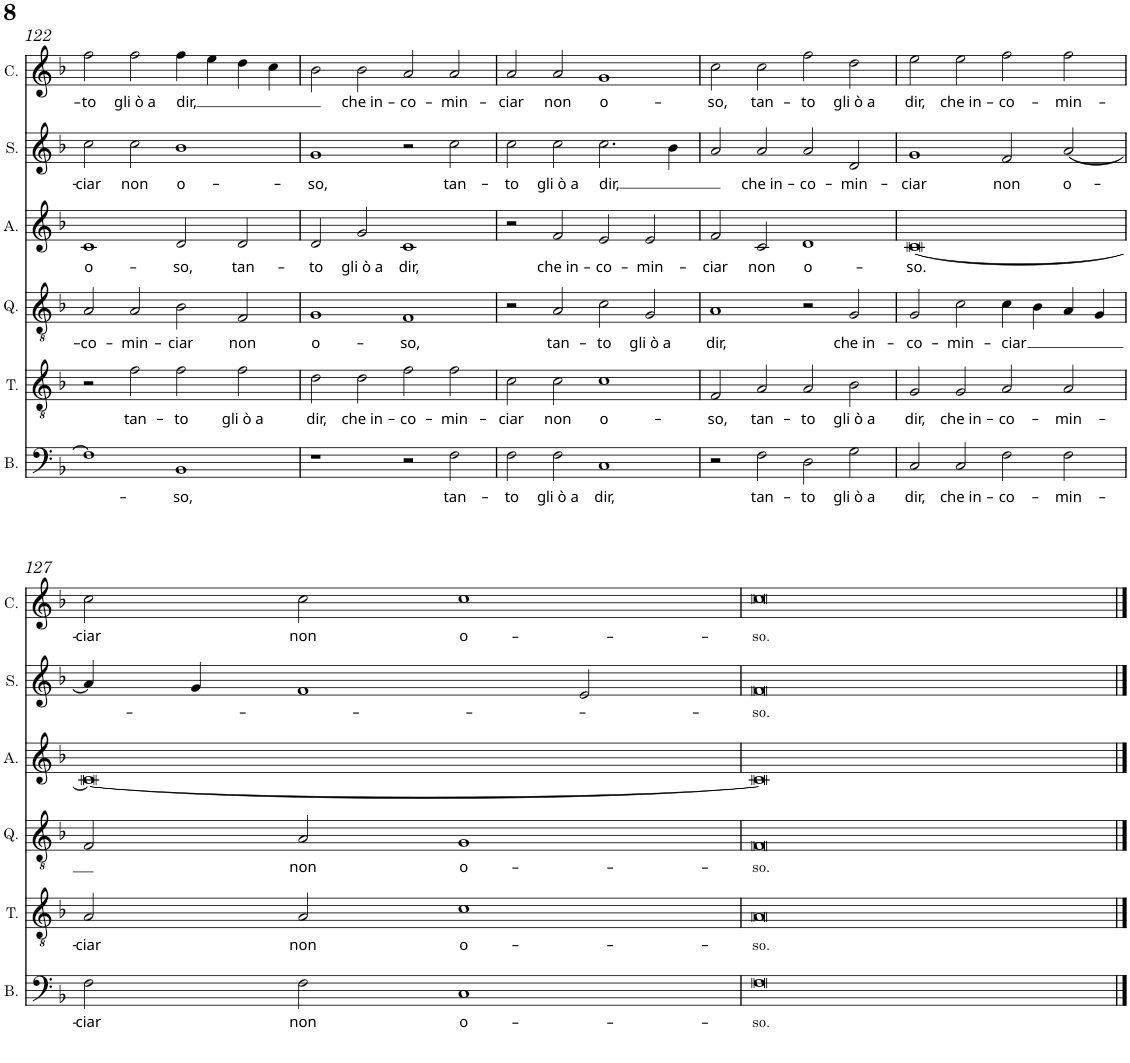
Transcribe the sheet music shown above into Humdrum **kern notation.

**kern	**text	**kern	**text	**kern	**text	**kern	**text	**kern	**text	**kern	**text
*part6	*part6	*part5	*part5	*part4	*part4	*part3	*part3	*part2	*part2	*part1	*part1
*staff6	*staff6	*staff5	*staff5	*staff4	*staff4	*staff3	*staff3	*staff2	*staff2	*staff1	*staff1
*I"Bassus	*	*I"Tenor	*	*I"Quintus	*	*I"Altus	*	*I"Sesta	*	*I"Cantus	*
*I'B.	*	*I'T.	*	*I'Q.	*	*I'A.	*	*I'S.	*	*I'C.	*
!!LO:PB:g=z
*clefF4	*	*clefGv2	*	*clefGv2	*	*clefG2	*	*clefG2	*	*clefG2	*
*k[b-]	*	*k[b-]	*	*k[b-]	*	*k[b-]	*	*k[b-]	*	*k[b-]	*
*M4/2	*	*M4/2	*	*M4/2	*	*M4/2	*	*M4/2	*	*M4/2	*
=122	=122	=122	=122	=122	=122	=122	=122	=122	=122	=122	=122
!	!	!	!	!	!LO:LY:b	!	!LO:LY:b	!	!LO:LY:b	!	!LO:LY:b
1F]	.	2r	.	2A/	-co-	1c	o-	2cc\	-ciar	2ff\	-to
!	!	!	!LO:LY:b	!	!LO:LY:b	!	!	!	!LO:LY:b	!	!LO:LY:b
.	.	2f\	tan-	2A/	-min-	.	.	2cc\	non	2ff\	gli ò a
!	!LO:LY:b	!	!LO:LY:b	!	!LO:LY:b	!	!LO:LY:b	!	!LO:LY:b	!	!LO:LY:b
1BB-	-so,	2f\	-to	2B-\	-ciar	2d/	-so,	1b-	o-	4ff\	dir,
.	.	.	.	.	.	.	.	.	.	4ee\	.
!	!	!	!LO:LY:b	!	!LO:LY:b	!	!LO:LY:b	!	!	!	!
.	.	2f\	gli ò a	2F/	non	2d/	tan-	.	.	4dd\	.
.	.	.	.	.	.	.	.	.	.	4cc\	.
=123	=123	=123	=123	=123	=123	=123	=123	=123	=123	=123	=123
!	!	!	!LO:LY:b	!	!LO:LY:b	!	!LO:LY:b	!	!LO:LY:b	!	!
1r	.	2d\	dir,	1G	o-	2d/	-to	1g	-so,	2b-\	.
!	!	!	!LO:LY:b	!	!	!	!LO:LY:b	!	!	!	!LO:LY:b
.	.	2d\	che in-	.	.	2g/	gli ò a	.	.	2b-\	che in-
!	!	!	!LO:LY:b	!	!LO:LY:b	!	!LO:LY:b	!	!	!	!LO:LY:b
2r	.	2f\	-co-	1F	-so,	1c	dir,	2r	.	2a/	-co-
!	!LO:LY:b	!	!LO:LY:b	!	!	!	!	!	!LO:LY:b	!	!LO:LY:b
2F\	tan-	2f\	-min-	.	.	.	.	2cc\	tan-	2a/	-min-
=124	=124	=124	=124	=124	=124	=124	=124	=124	=124	=124	=124
!	!LO:LY:b	!	!LO:LY:b	!	!	!	!	!	!LO:LY:b	!	!LO:LY:b
2F\	-to	2c\	-ciar	2r	.	2r	.	2cc\	-to	2a/	-ciar
!	!LO:LY:b	!	!LO:LY:b	!	!LO:LY:b	!	!LO:LY:b	!	!LO:LY:b	!	!LO:LY:b
2F\	gli ò a	2c\	non	2A/	tan-	2f/	che in-	2cc\	gli ò a	2a/	non
!	!LO:LY:b	!	!LO:LY:b	!	!LO:LY:b	!	!LO:LY:b	!	!LO:LY:b	!	!LO:LY:b
1C	dir,	1c	o-	2c\	-to	2e/	-co-	2.cc\	dir,	1g	o-
!	!	!	!	!	!LO:LY:b	!	!LO:LY:b	!	!	!	!
.	.	.	.	2G/	gli ò a	2e/	-min-	.	.	.	.
.	.	.	.	.	.	.	.	4b-\	.	.	.
=125	=125	=125	=125	=125	=125	=125	=125	=125	=125	=125	=125
!	!	!	!LO:LY:b	!	!LO:LY:b	!	!LO:LY:b	!	!	!	!LO:LY:b
2r	.	2F/	-so,	1A	dir,	2f/	-ciar	2a/	.	2cc\	-so,
!	!LO:LY:b	!	!LO:LY:b	!	!	!	!LO:LY:b	!	!LO:LY:b	!	!LO:LY:b
2F\	tan-	2A/	tan-	.	.	2c/	non	2a/	che in-	2cc\	tan-
!	!LO:LY:b	!	!LO:LY:b	!	!	!	!LO:LY:b	!	!LO:LY:b	!	!LO:LY:b
2D\	-to	2A/	-to	2r	.	1d	o-	2a/	-co-	2ff\	-to
!	!LO:LY:b	!	!LO:LY:b	!	!LO:LY:b	!	!	!	!LO:LY:b	!	!LO:LY:b
2G\	gli ò a	2B-\	gli ò a	2G/	che in-	.	.	2d/	-min-	2dd\	gli ò a
=126	=126	=126	=126	=126	=126	=126	=126	=126	=126	=126	=126
!	!LO:LY:b	!	!LO:LY:b	!	!LO:LY:b	!	!LO:LY:b	!	!LO:LY:b	!	!LO:LY:b
2C/	dir,	2G/	dir,	2G/	-co-	[<0c	-so.	1g	-ciar	2ee\	dir,
!	!LO:LY:b	!	!LO:LY:b	!	!LO:LY:b	!	!	!	!	!	!LO:LY:b
2C/	che in-	2G/	che in-	2c\	-min-	.	.	.	.	2ee\	che in-
!	!LO:LY:b	!	!LO:LY:b	!	!LO:LY:b	!	!	!	!LO:LY:b	!	!LO:LY:b
2F\	-co-	2A/	-co-	4c\	-ciar	.	.	2f/	non	2ff\	-co-
.	.	.	.	4B-\	.	.	.	.	.	.	.
!	!LO:LY:b	!	!LO:LY:b	!	!	!	!	!	!LO:LY:b	!	!LO:LY:b
2F\	-min-	2A/	-min-	4A/	.	.	.	[<2a/	o-	2ff\	-min-
.	.	.	.	4G/	.	.	.	.	.	.	.
!!LO:LB:g=z
=127	=127	=127	=127	=127	=127	=127	=127	=127	=127	=127	=127
!	!LO:LY:b	!	!LO:LY:b	!	!	!	!	!	!	!	!LO:LY:b
2F\	-ciar	2A/	-ciar	2F/	.	0c_	.	4a/]	.	2cc\	-ciar
.	.	.	.	.	.	.	.	4g/	.	.	.
!	!LO:LY:b	!	!LO:LY:b	!	!LO:LY:b	!	!	!	!	!	!LO:LY:b
2F\	non	2A/	non	2A/	non	.	.	1f	.	2cc\	non
!	!LO:LY:b	!	!LO:LY:b	!	!LO:LY:b	!	!	!	!	!	!LO:LY:b
1C	o-	1c	o-	1G	o-	.	.	.	.	1cc	o-
.	.	.	.	.	.	.	.	2e/	.	.	.
=128	=128	=128	=128	=128	=128	=128	=128	=128	=128	=128	=128
!	!LO:LY:b	!	!LO:LY:b	!	!LO:LY:b	!	!	!	!LO:LY:b	!	!LO:LY:b
0F	-so.	0A	-so.	0F	-so.	0c]	.	0f	-so.	0cc	-so.
==	==	==	==	==	==	==	==	==	==	==	==
*-	*-	*-	*-	*-	*-	*-	*-	*-	*-	*-	*-
